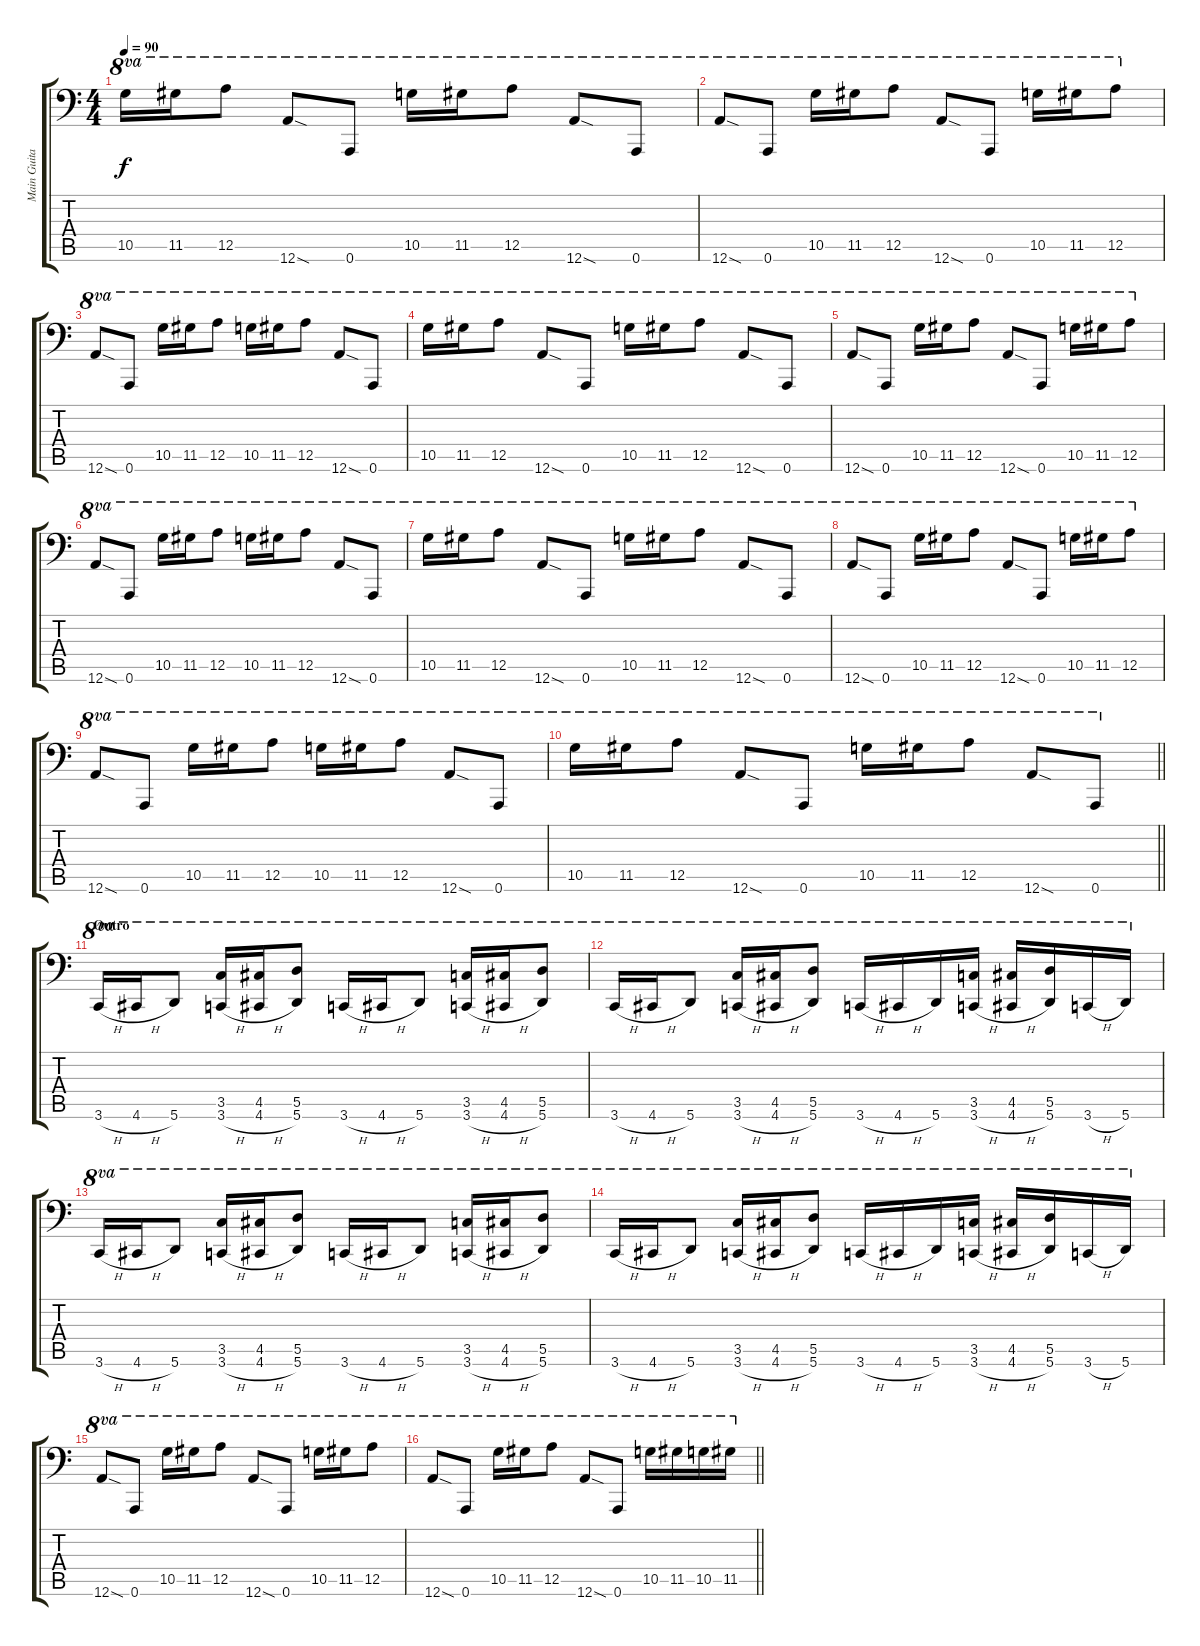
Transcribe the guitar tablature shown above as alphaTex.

\track ("Main Guitar - Josh Homme" "Main Guita") {instrument overdrivenguitar}
\staff {score tabs}
\tuning (E4 B3 G3 D3 A2 A1) {hide}
\ts (4 4)
\tempo 90
\clef f4
\ks c
10.5.16{ot 8va dy f} 11.5.16{ot 8va} 12.5.8{ot 8va} 12.6{sod}.8{ot 8va} 0.6.8{ot 8va} 10.5.16{ot 8va} 11.5.16{ot 8va} 12.5.8{ot 8va} 12.6{sod}.8{ot 8va} 0.6.8{ot 8va} |
12.6{sod}.8{ot 8va} 0.6.8{ot 8va} 10.5.16{ot 8va} 11.5.16{ot 8va} 12.5.8{ot 8va} 12.6{sod}.8{ot 8va} 0.6.8{ot 8va} 10.5.16{ot 8va} 11.5.16{ot 8va} 12.5.8{ot 8va} |
12.6{sod}.8{ot 8va} 0.6.8{ot 8va} 10.5.16{ot 8va} 11.5.16{ot 8va} 12.5.8{ot 8va} 10.5.16{ot 8va} 11.5.16{ot 8va} 12.5.8{ot 8va} 12.6{sod}.8{ot 8va} 0.6.8{ot 8va} |
10.5.16{ot 8va} 11.5.16{ot 8va} 12.5.8{ot 8va} 12.6{sod}.8{ot 8va} 0.6.8{ot 8va} 10.5.16{ot 8va} 11.5.16{ot 8va} 12.5.8{ot 8va} 12.6{sod}.8{ot 8va} 0.6.8{ot 8va} |
12.6{sod}.8{ot 8va} 0.6.8{ot 8va} 10.5.16{ot 8va} 11.5.16{ot 8va} 12.5.8{ot 8va} 12.6{sod}.8{ot 8va} 0.6.8{ot 8va} 10.5.16{ot 8va} 11.5.16{ot 8va} 12.5.8{ot 8va} |
12.6{sod}.8{ot 8va} 0.6.8{ot 8va} 10.5.16{ot 8va} 11.5.16{ot 8va} 12.5.8{ot 8va} 10.5.16{ot 8va} 11.5.16{ot 8va} 12.5.8{ot 8va} 12.6{sod}.8{ot 8va} 0.6.8{ot 8va} |
10.5.16{ot 8va} 11.5.16{ot 8va} 12.5.8{ot 8va} 12.6{sod}.8{ot 8va} 0.6.8{ot 8va} 10.5.16{ot 8va} 11.5.16{ot 8va} 12.5.8{ot 8va} 12.6{sod}.8{ot 8va} 0.6.8{ot 8va} |
12.6{sod}.8{ot 8va} 0.6.8{ot 8va} 10.5.16{ot 8va} 11.5.16{ot 8va} 12.5.8{ot 8va} 12.6{sod}.8{ot 8va} 0.6.8{ot 8va} 10.5.16{ot 8va} 11.5.16{ot 8va} 12.5.8{ot 8va} |
12.6{sod}.8{ot 8va} 0.6.8{ot 8va} 10.5.16{ot 8va} 11.5.16{ot 8va} 12.5.8{ot 8va} 10.5.16{ot 8va} 11.5.16{ot 8va} 12.5.8{ot 8va} 12.6{sod}.8{ot 8va} 0.6.8{ot 8va} |
\barLineRight lightlight
10.5.16{ot 8va} 11.5.16{ot 8va} 12.5.8{ot 8va} 12.6{sod}.8{ot 8va} 0.6.8{ot 8va} 10.5.16{ot 8va} 11.5.16{ot 8va} 12.5.8{ot 8va} 12.6{sod}.8{ot 8va} 0.6.8{ot 8va} |
\section ("" "Outro")
3.6{h}.16{ot 8va} 4.6{h}.16{ot 8va} 5.6.8{ot 8va} (3.5 3.6{h}).16{ot 8va} (4.5 4.6{h}).16{ot 8va} (5.5 5.6).8{ot 8va} 3.6{h}.16{ot 8va} 4.6{h}.16{ot 8va} 5.6.8{ot 8va} (3.5 3.6{h}).16{ot 8va} (4.5 4.6{h}).16{ot 8va} (5.5 5.6).8{ot 8va} |
3.6{h}.16{ot 8va} 4.6{h}.16{ot 8va} 5.6.8{ot 8va} (3.5 3.6{h}).16{ot 8va} (4.5 4.6{h}).16{ot 8va} (5.5 5.6).8{ot 8va} 3.6{h}.16{ot 8va} 4.6{h}.16{ot 8va} 5.6.16{ot 8va} (3.5 3.6{h}).16{ot 8va} (4.5 4.6{h}).16{ot 8va} (5.5 5.6).16{ot 8va} 3.6{h}.16{ot 8va} 5.6.16{ot 8va} |
3.6{h}.16{ot 8va} 4.6{h}.16{ot 8va} 5.6.8{ot 8va} (3.5 3.6{h}).16{ot 8va} (4.5 4.6{h}).16{ot 8va} (5.5 5.6).8{ot 8va} 3.6{h}.16{ot 8va} 4.6{h}.16{ot 8va} 5.6.8{ot 8va} (3.5 3.6{h}).16{ot 8va} (4.5 4.6{h}).16{ot 8va} (5.5 5.6).8{ot 8va} |
3.6{h}.16{ot 8va} 4.6{h}.16{ot 8va} 5.6.8{ot 8va} (3.5 3.6{h}).16{ot 8va} (4.5 4.6{h}).16{ot 8va} (5.5 5.6).8{ot 8va} 3.6{h}.16{ot 8va} 4.6{h}.16{ot 8va} 5.6.16{ot 8va} (3.5 3.6{h}).16{ot 8va} (4.5 4.6{h}).16{ot 8va} (5.5 5.6).16{ot 8va} 3.6{h}.16{ot 8va} 5.6.16{ot 8va} |
12.6{sod}.8{ot 8va} 0.6.8{ot 8va} 10.5.16{ot 8va} 11.5.16{ot 8va} 12.5.8{ot 8va} 12.6{sod}.8{ot 8va} 0.6.8{ot 8va} 10.5.16{ot 8va} 11.5.16{ot 8va} 12.5.8{ot 8va} |
\barLineRight lightlight
12.6{sod}.8{ot 8va} 0.6.8{ot 8va} 10.5.16{ot 8va} 11.5.16{ot 8va} 12.5.8{ot 8va} 12.6{sod}.8{ot 8va} 0.6.8{ot 8va} 10.5.16{ot 8va} 11.5.16{ot 8va} 10.5.16{ot 8va} 11.5.16{ot 8va}
